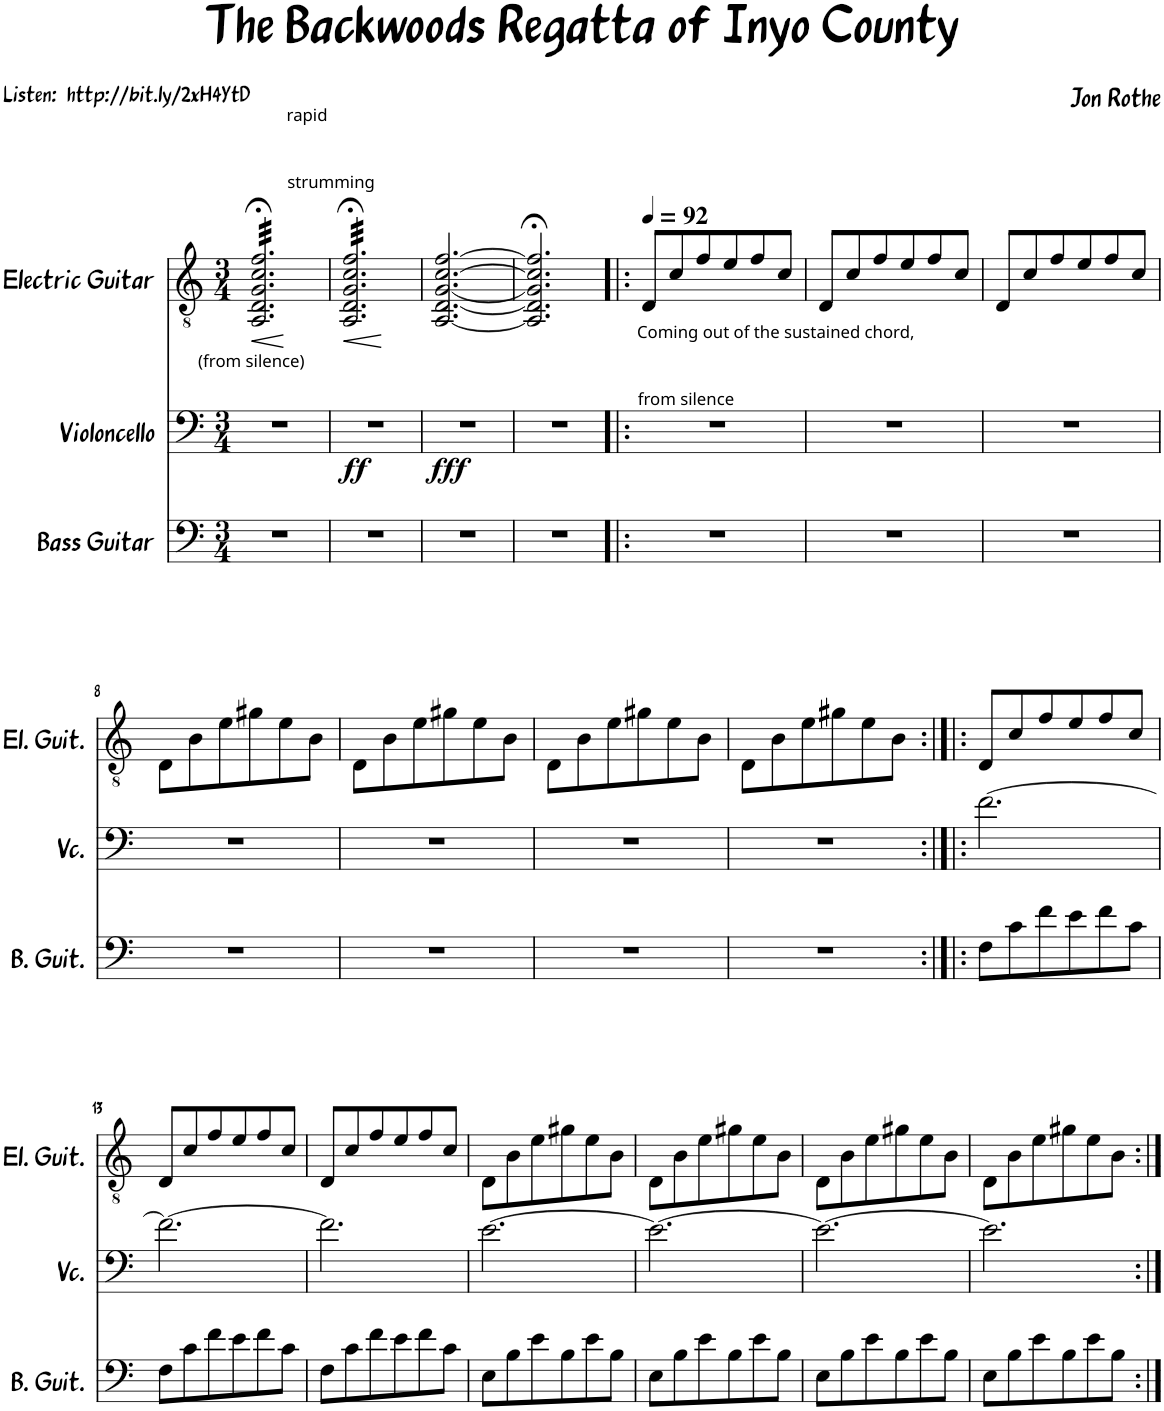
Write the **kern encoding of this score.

**kern	**kern	**dynam	**kern	**dynam
*part3	*part2	*part2	*part1	*part1
*staff3	*staff2	*staff2	*staff1	*staff1
*I"Bass Guitar	*I"Violoncello	*	*I"Electric Guitar	*
*I'B. Guit.	*I'Vc.	*	*I'El. Guit.	*
*clefF4	*clefF4	*	*clefGv2	*
*Trd7c12	*	*	*	*
*k[]	*k[]	*	*k[]	*
*M3/4	*M3/4	*	*M3/4	*
=1	=1	=1	=1	=1
!	!	!	!LO:TX:b:t=(from silence)	!
!	!	!	!LO:TX:a:t=rapid	!
!	!	!	!LO:TX:a:t=strumming	!
!	!	!	!	!LO:HP:b
*	*	*	*tremolo	*
2.r	2.r	.	32AA/;< 32D/;< 32G/;< 32c/;< 32f/;<LLL	<
.	.	.	32AA/;< 32D/;< 32G/;< 32c/;< 32f/;<	.
.	.	.	32AA/;< 32D/;< 32G/;< 32c/;< 32f/;<	.
.	.	.	32AA/;< 32D/;< 32G/;< 32c/;< 32f/;<	.
.	.	.	32AA/;< 32D/;< 32G/;< 32c/;< 32f/;<	.
.	.	.	32AA/;< 32D/;< 32G/;< 32c/;< 32f/;<	.
.	.	.	32AA/;< 32D/;< 32G/;< 32c/;< 32f/;<	.
.	.	.	32AA/;< 32D/;< 32G/;< 32c/;< 32f/;<	.
.	.	.	32AA/;< 32D/;< 32G/;< 32c/;< 32f/;<	.
.	.	.	32AA/;< 32D/;< 32G/;< 32c/;< 32f/;<	.
.	.	.	32AA/;< 32D/;< 32G/;< 32c/;< 32f/;<	.
.	.	.	32AA/;< 32D/;< 32G/;< 32c/;< 32f/;<	.
.	.	.	32AA/;< 32D/;< 32G/;< 32c/;< 32f/;<	.
.	.	.	32AA/;< 32D/;< 32G/;< 32c/;< 32f/;<	.
.	.	.	32AA/;< 32D/;< 32G/;< 32c/;< 32f/;<	.
.	.	.	32AA/;< 32D/;< 32G/;< 32c/;< 32f/;<	.
.	.	.	32AA/;< 32D/;< 32G/;< 32c/;< 32f/;<	.
.	.	.	32AA/;< 32D/;< 32G/;< 32c/;< 32f/;<	.
.	.	.	32AA/;< 32D/;< 32G/;< 32c/;< 32f/;<	.
.	.	.	32AA/;< 32D/;< 32G/;< 32c/;< 32f/;<	.
.	.	.	32AA/;< 32D/;< 32G/;< 32c/;< 32f/;<	.
.	.	.	32AA/;< 32D/;< 32G/;< 32c/;< 32f/;<	.
.	.	.	32AA/;< 32D/;< 32G/;< 32c/;< 32f/;<	.
.	.	.	32AA/;< 32D/;< 32G/;< 32c/;< 32f/;<JJJ	.
.	.	.	.	[
=2	=2	=2	=2	=2
!	!	!LO:DY:b	!	!LO:HP:b
2.r	2.r	ff	32AA/;< 32D/;< 32G/;< 32c/;< 32f/;<LLL	<
.	.	.	32AA/;< 32D/;< 32G/;< 32c/;< 32f/;<	.
.	.	.	32AA/;< 32D/;< 32G/;< 32c/;< 32f/;<	.
.	.	.	32AA/;< 32D/;< 32G/;< 32c/;< 32f/;<	.
.	.	.	32AA/;< 32D/;< 32G/;< 32c/;< 32f/;<	.
.	.	.	32AA/;< 32D/;< 32G/;< 32c/;< 32f/;<	.
.	.	.	32AA/;< 32D/;< 32G/;< 32c/;< 32f/;<	.
.	.	.	32AA/;< 32D/;< 32G/;< 32c/;< 32f/;<	.
.	.	.	32AA/;< 32D/;< 32G/;< 32c/;< 32f/;<	.
.	.	.	32AA/;< 32D/;< 32G/;< 32c/;< 32f/;<	.
.	.	.	32AA/;< 32D/;< 32G/;< 32c/;< 32f/;<	.
.	.	.	32AA/;< 32D/;< 32G/;< 32c/;< 32f/;<	.
.	.	.	32AA/;< 32D/;< 32G/;< 32c/;< 32f/;<	.
.	.	.	32AA/;< 32D/;< 32G/;< 32c/;< 32f/;<	.
.	.	.	32AA/;< 32D/;< 32G/;< 32c/;< 32f/;<	.
.	.	.	32AA/;< 32D/;< 32G/;< 32c/;< 32f/;<	.
.	.	.	32AA/;< 32D/;< 32G/;< 32c/;< 32f/;<	.
.	.	.	32AA/;< 32D/;< 32G/;< 32c/;< 32f/;<	.
.	.	.	32AA/;< 32D/;< 32G/;< 32c/;< 32f/;<	.
.	.	.	32AA/;< 32D/;< 32G/;< 32c/;< 32f/;<	.
.	.	.	32AA/;< 32D/;< 32G/;< 32c/;< 32f/;<	.
.	.	.	32AA/;< 32D/;< 32G/;< 32c/;< 32f/;<	.
.	.	.	32AA/;< 32D/;< 32G/;< 32c/;< 32f/;<	.
.	.	.	32AA/;< 32D/;< 32G/;< 32c/;< 32f/;<JJJ	.
*	*	*	*Xtremolo	*
.	.	.	.	[
=3	=3	=3	=3	=3
!	!	!LO:DY:b	!	!
2.r	2.r	fff	[2.AA/ [2.D/ [2.G/ [2.c/ [2.f/	.
=4	=4	=4	=4	=4
2.r	2.r	.	2.AA/];< 2.D/];< 2.G/];< 2.c/];< 2.f/];<	.
=5!|:	=5!|:	=5!|:	=5!|:	=5!|:
*	*	*	*MM92	*
!	!	!	!LO:TX:b:t=Coming out of the sustained chord,	!
!	!	!	!LO:TX:b:t=from silence	!
2.r	2.r	.	8D/L	.
.	.	.	8c/	.
.	.	.	8f/	.
.	.	.	8e/	.
.	.	.	8f/	.
.	.	.	8c/J	.
=6	=6	=6	=6	=6
2.r	2.r	.	8D/L	.
.	.	.	8c/	.
.	.	.	8f/	.
.	.	.	8e/	.
.	.	.	8f/	.
.	.	.	8c/J	.
=7	=7	=7	=7	=7
2.r	2.r	.	8D/L	.
.	.	.	8c/	.
.	.	.	8f/	.
.	.	.	8e/	.
.	.	.	8f/	.
.	.	.	8c/J	.
!!LO:LB:g=z
=8	=8	=8	=8	=8
2.r	2.r	.	8D\L	.
.	.	.	8B\	.
.	.	.	8e\	.
.	.	.	8g#X\	.
.	.	.	8e\	.
.	.	.	8B\J	.
=9	=9	=9	=9	=9
2.r	2.r	.	8D\L	.
.	.	.	8B\	.
.	.	.	8e\	.
.	.	.	8g#X\	.
.	.	.	8e\	.
.	.	.	8B\J	.
=10	=10	=10	=10	=10
2.r	2.r	.	8D\L	.
.	.	.	8B\	.
.	.	.	8e\	.
.	.	.	8g#X\	.
.	.	.	8e\	.
.	.	.	8B\J	.
=11	=11	=11	=11	=11
2.r	2.r	.	8D\L	.
.	.	.	8B\	.
.	.	.	8e\	.
.	.	.	8g#X\	.
.	.	.	8e\	.
.	.	.	8B\J	.
=12:|!|:	=12:|!|:	=12:|!|:	=12:|!|:	=12:|!|:
8F\L	[2.f\	.	8D/L	.
8c\	.	.	8c/	.
8f\	.	.	8f/	.
8e\	.	.	8e/	.
8f\	.	.	8f/	.
8c\J	.	.	8c/J	.
!!LO:LB:g=z
=13	=13	=13	=13	=13
8F\L	2.f\_	.	8D/L	.
8c\	.	.	8c/	.
8f\	.	.	8f/	.
8e\	.	.	8e/	.
8f\	.	.	8f/	.
8c\J	.	.	8c/J	.
=14	=14	=14	=14	=14
8F\L	2.f\]	.	8D/L	.
8c\	.	.	8c/	.
8f\	.	.	8f/	.
8e\	.	.	8e/	.
8f\	.	.	8f/	.
8c\J	.	.	8c/J	.
=15	=15	=15	=15	=15
8E\L	[2.e\	.	8D\L	.
8B\	.	.	8B\	.
8e\	.	.	8e\	.
8B\	.	.	8g#X\	.
8e\	.	.	8e\	.
8B\J	.	.	8B\J	.
=16	=16	=16	=16	=16
8E\L	2.e\_	.	8D\L	.
8B\	.	.	8B\	.
8e\	.	.	8e\	.
8B\	.	.	8g#X\	.
8e\	.	.	8e\	.
8B\J	.	.	8B\J	.
=17	=17	=17	=17	=17
8E\L	2.e\_	.	8D\L	.
8B\	.	.	8B\	.
8e\	.	.	8e\	.
8B\	.	.	8g#X\	.
8e\	.	.	8e\	.
8B\J	.	.	8B\J	.
=18	=18	=18	=18	=18
8E\L	2.e\]	.	8D\L	.
8B\	.	.	8B\	.
8e\	.	.	8e\	.
8B\	.	.	8g#X\	.
8e\	.	.	8e\	.
8B\J	.	.	8B\J	.
=:|!	=:|!	=:|!	=:|!	=:|!
*-	*-	*-	*-	*-
